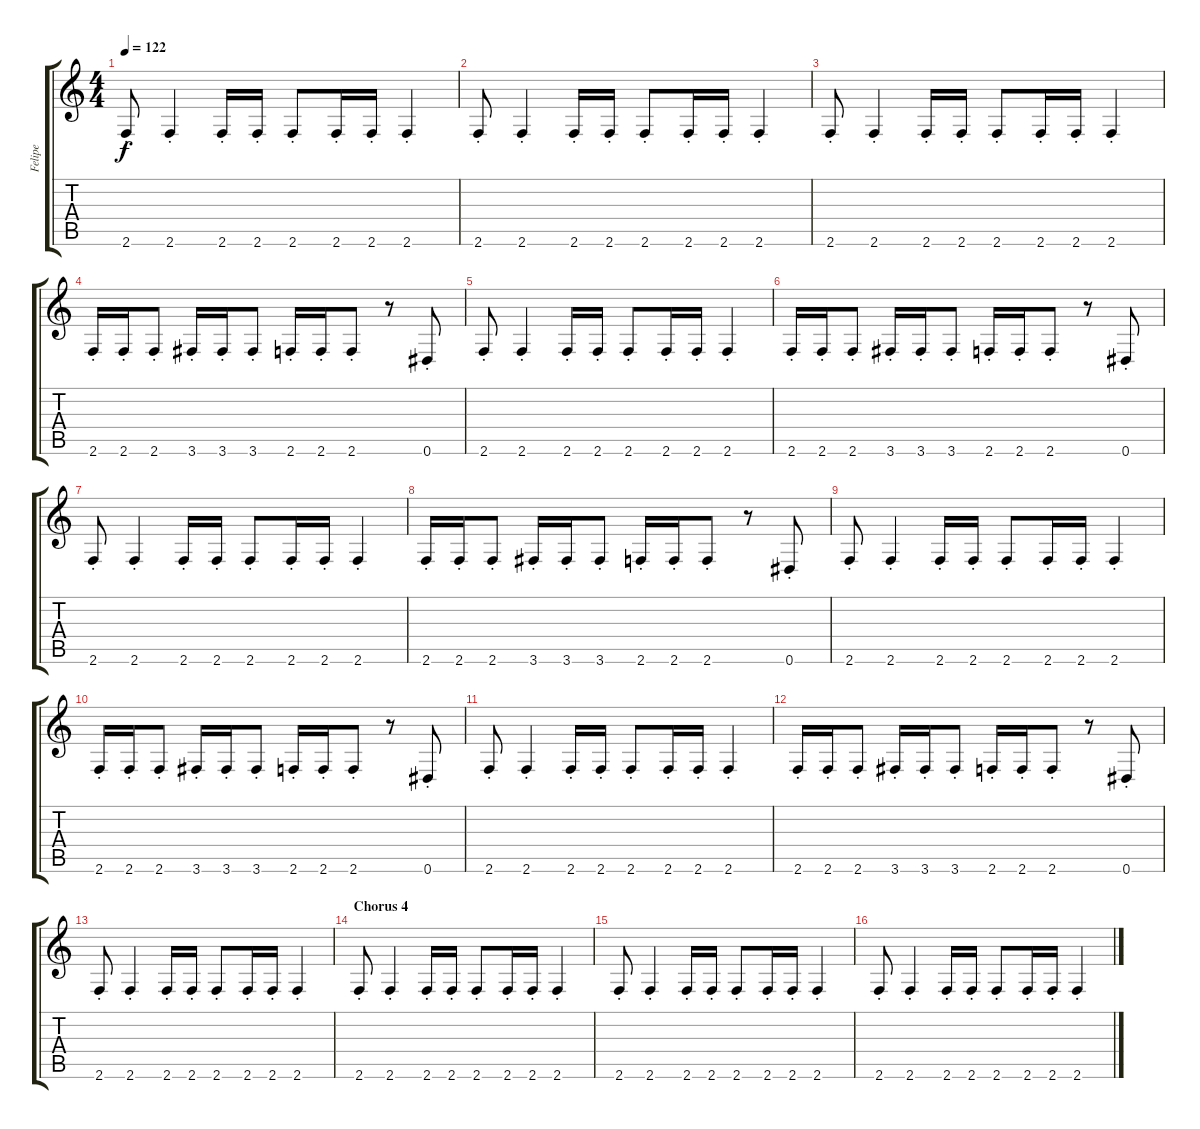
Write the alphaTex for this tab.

\track ("Felipe " "Felipe ") {instrument distortionguitar}
\staff {score tabs}
\tuning (Eb4 Bb3 Gb3 Db3 Ab2 Eb2) {hide}
\ts (4 4)
\tempo 122
\clef g2
\ks c
2.6{st}.8{dy f} 2.6{st}.4 2.6{st}.16 2.6{st}.16 2.6{st}.8 2.6{st}.16 2.6{st}.16 2.6{st}.4 |
2.6{st}.8 2.6{st}.4 2.6{st}.16 2.6{st}.16 2.6{st}.8 2.6{st}.16 2.6{st}.16 2.6{st}.4 |
2.6{st}.8 2.6{st}.4 2.6{st}.16 2.6{st}.16 2.6{st}.8 2.6{st}.16 2.6{st}.16 2.6{st}.4 |
2.6{st}.16 2.6{st}.16 2.6{st}.8 3.6{st}.16 3.6{st}.16 3.6{st}.8 2.6{st}.16 2.6{st}.16 2.6{st}.8 r.8 0.6{st}.8 |
2.6{st}.8 2.6{st}.4 2.6{st}.16 2.6{st}.16 2.6{st}.8 2.6{st}.16 2.6{st}.16 2.6{st}.4 |
2.6{st}.16 2.6{st}.16 2.6{st}.8 3.6{st}.16 3.6{st}.16 3.6{st}.8 2.6{st}.16 2.6{st}.16 2.6{st}.8 r.8 0.6{st}.8 |
2.6{st}.8 2.6{st}.4 2.6{st}.16 2.6{st}.16 2.6{st}.8 2.6{st}.16 2.6{st}.16 2.6{st}.4 |
2.6{st}.16 2.6{st}.16 2.6{st}.8 3.6{st}.16 3.6{st}.16 3.6{st}.8 2.6{st}.16 2.6{st}.16 2.6{st}.8 r.8 0.6{st}.8 |
2.6{st}.8 2.6{st}.4 2.6{st}.16 2.6{st}.16 2.6{st}.8 2.6{st}.16 2.6{st}.16 2.6{st}.4 |
2.6{st}.16 2.6{st}.16 2.6{st}.8 3.6{st}.16 3.6{st}.16 3.6{st}.8 2.6{st}.16 2.6{st}.16 2.6{st}.8 r.8 0.6{st}.8 |
2.6{st}.8 2.6{st}.4 2.6{st}.16 2.6{st}.16 2.6{st}.8 2.6{st}.16 2.6{st}.16 2.6{st}.4 |
2.6{st}.16 2.6{st}.16 2.6{st}.8 3.6{st}.16 3.6{st}.16 3.6{st}.8 2.6{st}.16 2.6{st}.16 2.6{st}.8 r.8 0.6{st}.8 |
2.6{st}.8 2.6{st}.4 2.6{st}.16 2.6{st}.16 2.6{st}.8 2.6{st}.16 2.6{st}.16 2.6{st}.4 |
\section ("" "Chorus 4")
2.6{st}.8 2.6{st}.4 2.6{st}.16 2.6{st}.16 2.6{st}.8 2.6{st}.16 2.6{st}.16 2.6{st}.4 |
2.6{st}.8 2.6{st}.4 2.6{st}.16 2.6{st}.16 2.6{st}.8 2.6{st}.16 2.6{st}.16 2.6{st}.4 |
2.6{st}.8 2.6{st}.4 2.6{st}.16 2.6{st}.16 2.6{st}.8 2.6{st}.16 2.6{st}.16 2.6{st}.4
